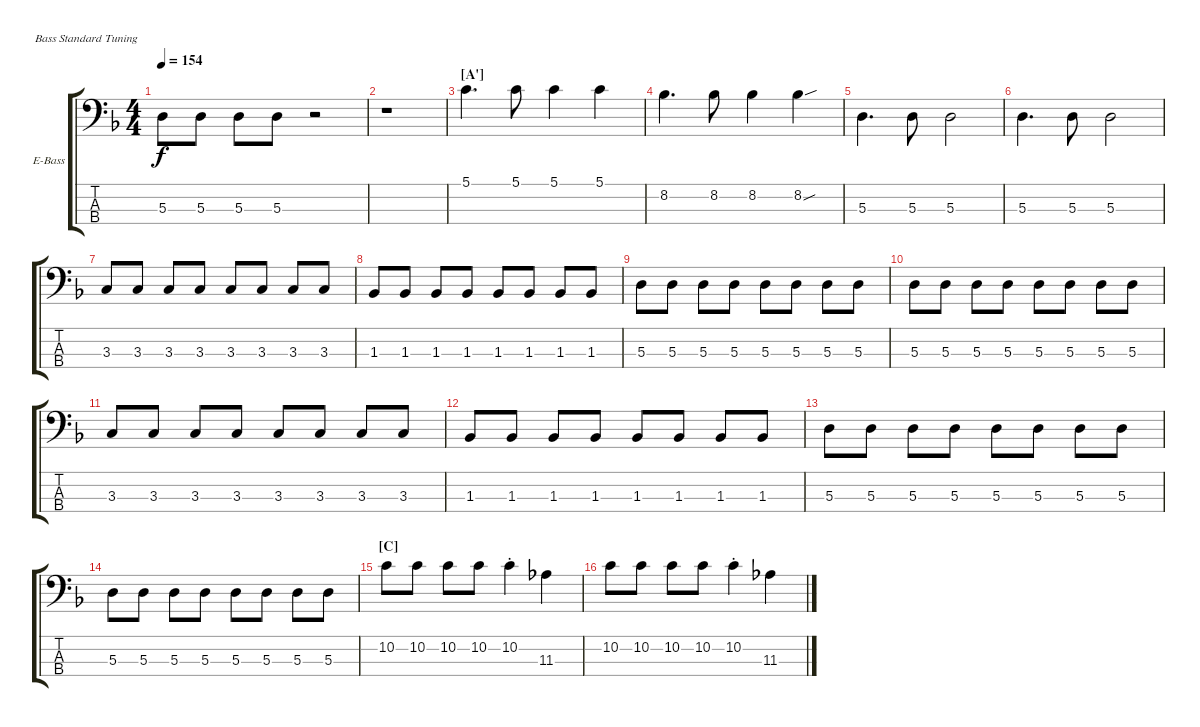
\bracketExtendMode groupsimilarinstruments
\firstSystemTrackNameOrientation horizontal
\otherSystemsTrackNameOrientation horizontal
\track ("Nikolaï Fraiture" "E-Bass") {instrument electricbasspick}
\staff {score tabs}
\tuning (G2 D2 A1 E1)
\ts (4 4)
\tempo 154
\clef f4
\ks f
5.3.8{dy f} 5.3.8 5.3.8 5.3.8 r.2 |
r.1 |
\section ("A'" "")
5.1.4{d} 5.1.8 5.1.4 5.1.4 |
8.2.4{d} 8.2.8 8.2.4 8.2{sou}.4 |
5.3.4{d} 5.3.8 5.3.2 |
5.3.4{d} 5.3.8 5.3.2 |
3.3.8 3.3.8 3.3.8 3.3.8 3.3.8 3.3.8 3.3.8 3.3.8 |
1.3.8 1.3.8 1.3.8 1.3.8 1.3.8 1.3.8 1.3.8 1.3.8 |
5.3.8 5.3.8 5.3.8 5.3.8 5.3.8 5.3.8 5.3.8 5.3.8 |
5.3.8 5.3.8 5.3.8 5.3.8 5.3.8 5.3.8 5.3.8 5.3.8 |
3.3.8 3.3.8 3.3.8 3.3.8 3.3.8 3.3.8 3.3.8 3.3.8 |
1.3.8 1.3.8 1.3.8 1.3.8 1.3.8 1.3.8 1.3.8 1.3.8 |
5.3.8 5.3.8 5.3.8 5.3.8 5.3.8 5.3.8 5.3.8 5.3.8 |
5.3.8 5.3.8 5.3.8 5.3.8 5.3.8 5.3.8 5.3.8 5.3.8 |
\section ("C" "")
10.2.8 10.2.8 10.2.8 10.2.8 10.2{st}.4 11.3.4 |
10.2.8 10.2.8 10.2.8 10.2.8 10.2{st}.4 11.3.4
